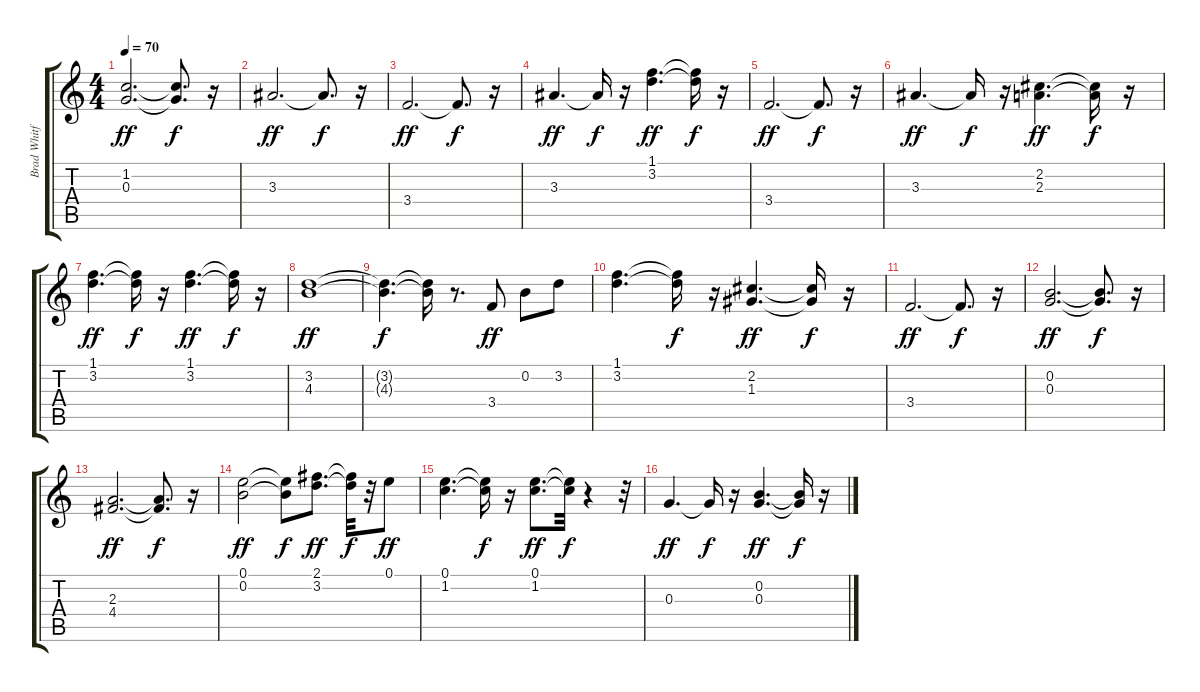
\track ("Brad Whitford" "Brad Whitf") {instrument electricguitarclean}
\staff {score tabs}
\tuning (E4 B3 G3 D3 A2 E2) {hide}
\ts (4 4)
\tempo 70
\clef g2
\ks c
(1.2 0.3).2{d dy ff} (1.2{t} 0.3{t}).8{d dy f} r.16 |
3.3.2{d dy ff} 3.3{t}.8{d dy f} r.16 |
3.4.2{d dy ff} 3.4{t}.8{d dy f} r.16 |
3.3.4{d dy ff} 3.3{t}.16{dy f} r.16 (1.1 3.2).4{d dy ff} (1.1{t} 3.2{t}).16{dy f} r.16 |
3.4.2{d dy ff} 3.4{t}.8{d dy f} r.16 |
3.3.4{d dy ff} 3.3{t}.16{dy f} r.16 (2.2 2.3).4{d dy ff} (2.2{t} 2.3{t}).16{dy f} r.16 |
(1.1 3.2).4{d dy ff} (1.1{t} 3.2{t}).16{dy f} r.16 (1.1 3.2).4{d dy ff} (1.1{t} 3.2{t}).16{dy f} r.16 |
(3.2 4.3).1{dy ff} |
(3.2{t} 4.3{t}).4{d dy f} (3.2{t} 4.3{t}).16 r.8{d} 3.4.8{dy ff} 0.2.8 3.2.8 |
(1.1 3.2).4{d} (1.1{t} 3.2{t}).16{dy f} r.16 (2.2 1.3).4{d dy ff} (2.2{t} 1.3{t}).16{dy f} r.16 |
3.4.2{d dy ff} 3.4{t}.8{d dy f} r.16 |
(0.2 0.3).2{d dy ff} (0.2{t} 0.3{t}).8{d dy f} r.16 |
(2.3 4.4).2{d dy ff} (2.3{t} 4.4{t}).8{d dy f} r.16 |
(0.1 0.2).2{dy ff} (0.1{t} 0.2{t}).8{dy f} (2.1 3.2).8{d dy ff} (2.1{t} 3.2{t}).32{dy f} r.32 0.1.8{dy ff} |
(0.1 1.2).4{d} (0.1{t} 1.2{t}).16{dy f} r.16 (0.1 1.2).8{d dy ff} (0.1{t} 1.2{t}).32{dy f} r.4 r.32 |
0.3.4{d dy ff} 0.3{t}.16{dy f} r.16 (0.2 0.3).4{d dy ff} (0.2{t} 0.3{t}).16{dy f} r.16
